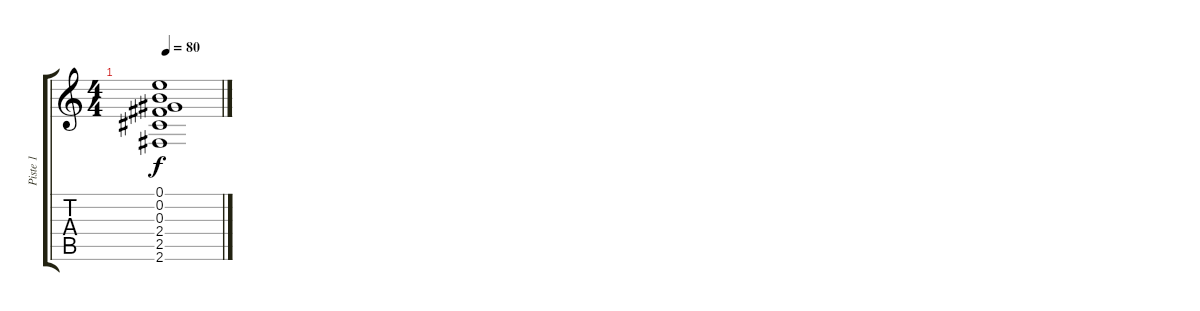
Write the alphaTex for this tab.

\track ("Piste 1" "Piste 1") {instrument acousticguitarsteel}
\staff {score tabs}
\tuning (E4 B3 Ab3 E3 B2 E2) {hide}
\ts (4 4)
\tempo 80
\clef g2
\ks c
(0.1{t} 0.2{t} 0.3{t} 2.4{t} 2.5{t} 2.6{t}).1{dy f}
